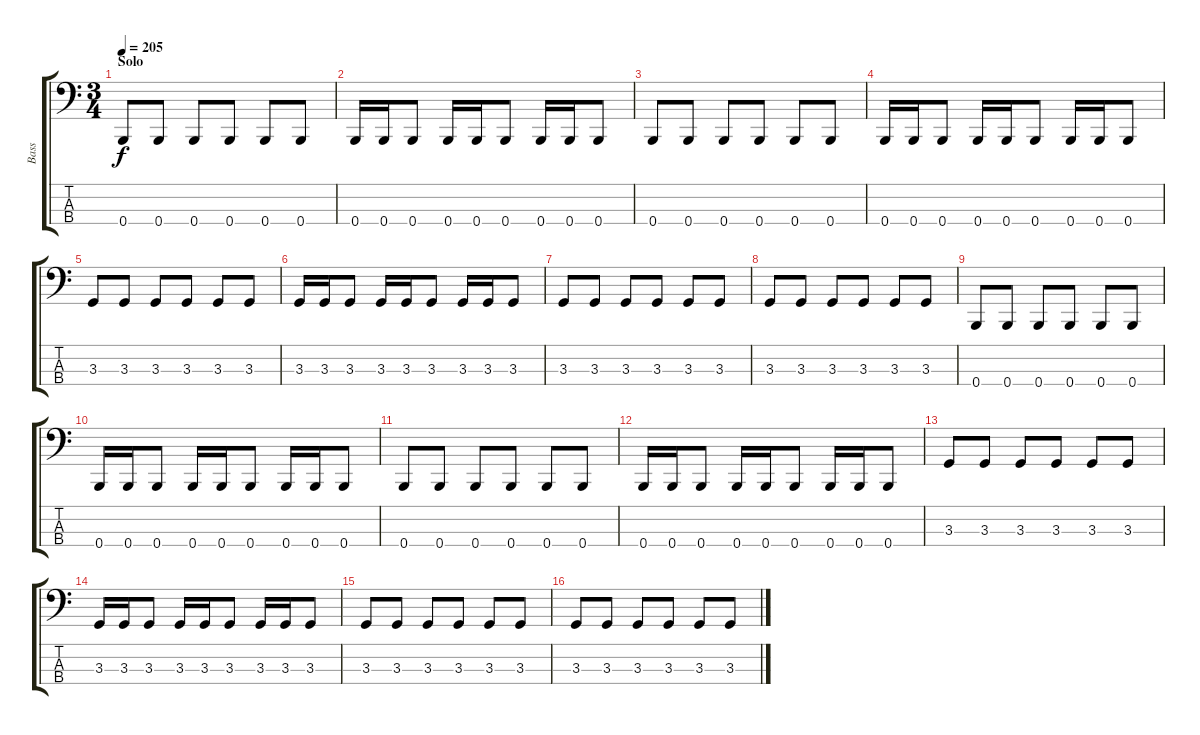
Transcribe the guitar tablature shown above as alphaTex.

\track ("Bass" "Bass") {instrument electricbassfinger}
\staff {score tabs}
\tuning (D2 A1 E1 B0) {hide}
\ts (3 4)
\section ("" "Solo")
\tempo 205
\clef f4
\ks c
0.4.8{dy f} 0.4.8 0.4.8 0.4.8 0.4.8 0.4.8 |
0.4.16 0.4.16 0.4.8 0.4.16 0.4.16 0.4.8 0.4.16 0.4.16 0.4.8 |
0.4.8 0.4.8 0.4.8 0.4.8 0.4.8 0.4.8 |
0.4.16 0.4.16 0.4.8 0.4.16 0.4.16 0.4.8 0.4.16 0.4.16 0.4.8 |
3.3.8 3.3.8 3.3.8 3.3.8 3.3.8 3.3.8 |
3.3.16 3.3.16 3.3.8 3.3.16 3.3.16 3.3.8 3.3.16 3.3.16 3.3.8 |
3.3.8 3.3.8 3.3.8 3.3.8 3.3.8 3.3.8 |
3.3.8 3.3.8 3.3.8 3.3.8 3.3.8 3.3.8 |
0.4.8 0.4.8 0.4.8 0.4.8 0.4.8 0.4.8 |
0.4.16 0.4.16 0.4.8 0.4.16 0.4.16 0.4.8 0.4.16 0.4.16 0.4.8 |
0.4.8 0.4.8 0.4.8 0.4.8 0.4.8 0.4.8 |
0.4.16 0.4.16 0.4.8 0.4.16 0.4.16 0.4.8 0.4.16 0.4.16 0.4.8 |
3.3.8 3.3.8 3.3.8 3.3.8 3.3.8 3.3.8 |
3.3.16 3.3.16 3.3.8 3.3.16 3.3.16 3.3.8 3.3.16 3.3.16 3.3.8 |
3.3.8 3.3.8 3.3.8 3.3.8 3.3.8 3.3.8 |
3.3.8 3.3.8 3.3.8 3.3.8 3.3.8 3.3.8
